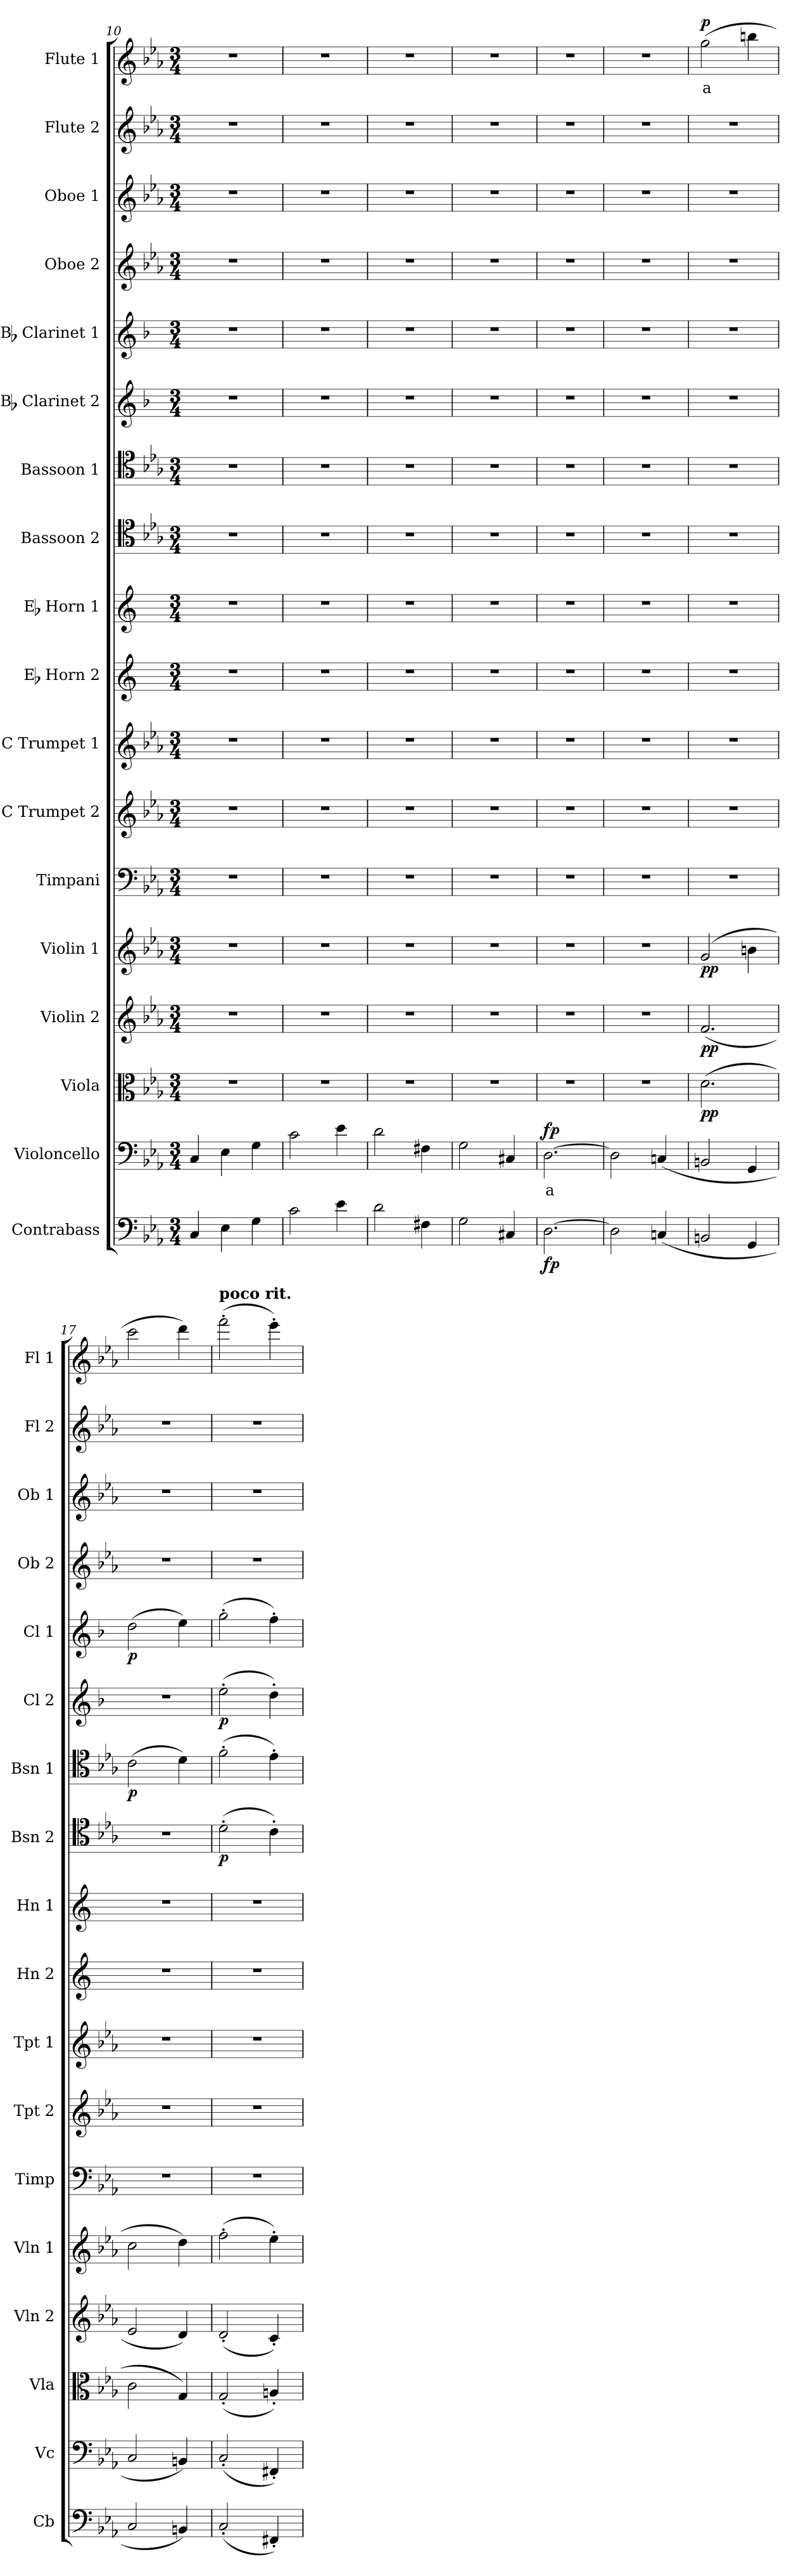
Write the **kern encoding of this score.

**kern	**dynam	**kern	**text	**dynam	**kern	**dynam	**kern	**dynam	**kern	**dynam	**kern	**kern	**kern	**kern	**kern	**kern	**dynam	**kern	**dynam	**kern	**dynam	**kern	**dynam	**kern	**kern	**kern	**kern	**text	**dynam
*part18	*part18	*part17	*part17	*part17	*part16	*part16	*part15	*part15	*part14	*part14	*part13	*part12	*part11	*part10	*part9	*part8	*part8	*part7	*part7	*part6	*part6	*part5	*part5	*part4	*part3	*part2	*part1	*part1	*part1
*staff18	*staff18	*staff17	*staff17	*staff17	*staff16	*staff16	*staff15	*staff15	*staff14	*staff14	*staff13	*staff12	*staff11	*staff10	*staff9	*staff8	*staff8	*staff7	*staff7	*staff6	*staff6	*staff5	*staff5	*staff4	*staff3	*staff2	*staff1	*staff1	*staff1
*I"Contrabass	*	*I"Violoncello	*	*	*I"Viola	*	*I"Violin 2	*	*I"Violin 1	*	*I"Timpani	*I"C Trumpet 2	*I"C Trumpet 1	*I"Eb Horn 2	*I"Eb Horn 1	*I"Bassoon 2	*	*I"Bassoon 1	*	*I"Bb Clarinet 2	*	*I"Bb Clarinet 1	*	*I"Oboe 2	*I"Oboe 1	*I"Flute 2	*I"Flute 1	*	*
*I'Cb	*	*I'Vc	*	*	*I'Vla	*	*I'Vln 2	*	*I'Vln 1	*	*I'Timp	*I'Tpt 2	*I'Tpt 1	*I'Hn 2	*I'Hn 1	*I'Bsn 2	*	*I'Bsn 1	*	*I'Cl 2	*	*I'Cl 1	*	*I'Ob 2	*I'Ob 1	*I'Fl 2	*I'Fl 1	*	*
*clefF4	*	*clefF4	*	*	*clefC3	*	*clefG2	*	*clefG2	*	*clefF4	*clefG2	*clefG2	*clefG2	*clefG2	*clefC4	*	*clefC4	*	*clefG2	*	*clefG2	*	*clefG2	*clefG2	*clefG2	*clefG2	*	*
*ITrd7c12	*	*	*	*	*	*	*	*	*	*	*	*	*	*ITrd4c7	*ITrd4c7	*	*	*	*	*ITrd1c2	*	*ITrd1c2	*	*	*	*	*	*	*
*k[b-e-a-]	*	*k[b-e-a-]	*	*	*k[b-e-a-]	*	*k[b-e-a-]	*	*k[b-e-a-]	*	*k[b-e-a-]	*k[b-e-a-]	*k[b-e-a-]	*k[b-]	*k[b-]	*k[b-e-a-]	*	*k[b-e-a-]	*	*k[b-e-a-]	*	*k[b-e-a-]	*	*k[b-e-a-]	*k[b-e-a-]	*k[b-e-a-]	*k[b-e-a-]	*	*
*M3/4	*	*M3/4	*	*	*M3/4	*	*M3/4	*	*M3/4	*	*M3/4	*M3/4	*M3/4	*M3/4	*M3/4	*M3/4	*	*M3/4	*	*M3/4	*	*M3/4	*	*M3/4	*M3/4	*M3/4	*M3/4	*	*
=10	=10	=10	=10	=10	=10	=10	=10	=10	=10	=10	=10	=10	=10	=10	=10	=10	=10	=10	=10	=10	=10	=10	=10	=10	=10	=10	=10	=10	=10
4CC/	.	4C/	.	.	2.r	.	2.r	.	2.r	.	2.r	2.r	2.r	2.r	2.r	2.r	.	2.r	.	2.r	.	2.r	.	2.r	2.r	2.r	2.r	.	.
4EE-\	.	4E-\	.	.	.	.	.	.	.	.	.	.	.	.	.	.	.	.	.	.	.	.	.	.	.	.	.	.	.
4GG\	.	4G\	.	.	.	.	.	.	.	.	.	.	.	.	.	.	.	.	.	.	.	.	.	.	.	.	.	.	.
=11	=11	=11	=11	=11	=11	=11	=11	=11	=11	=11	=11	=11	=11	=11	=11	=11	=11	=11	=11	=11	=11	=11	=11	=11	=11	=11	=11	=11	=11
2C\	.	2c\	.	.	2.r	.	2.r	.	2.r	.	2.r	2.r	2.r	2.r	2.r	2.r	.	2.r	.	2.r	.	2.r	.	2.r	2.r	2.r	2.r	.	.
4E-\	.	4e-\	.	.	.	.	.	.	.	.	.	.	.	.	.	.	.	.	.	.	.	.	.	.	.	.	.	.	.
=12	=12	=12	=12	=12	=12	=12	=12	=12	=12	=12	=12	=12	=12	=12	=12	=12	=12	=12	=12	=12	=12	=12	=12	=12	=12	=12	=12	=12	=12
2D\	.	2d\	.	.	2.r	.	2.r	.	2.r	.	2.r	2.r	2.r	2.r	2.r	2.r	.	2.r	.	2.r	.	2.r	.	2.r	2.r	2.r	2.r	.	.
4FF#X\	.	4F#X\	.	.	.	.	.	.	.	.	.	.	.	.	.	.	.	.	.	.	.	.	.	.	.	.	.	.	.
=13	=13	=13	=13	=13	=13	=13	=13	=13	=13	=13	=13	=13	=13	=13	=13	=13	=13	=13	=13	=13	=13	=13	=13	=13	=13	=13	=13	=13	=13
2GG\	.	2G\	.	.	2.r	.	2.r	.	2.r	.	2.r	2.r	2.r	2.r	2.r	2.r	.	2.r	.	2.r	.	2.r	.	2.r	2.r	2.r	2.r	.	.
4CC#X/	.	4C#X/	.	.	.	.	.	.	.	.	.	.	.	.	.	.	.	.	.	.	.	.	.	.	.	.	.	.	.
=14	=14	=14	=14	=14	=14	=14	=14	=14	=14	=14	=14	=14	=14	=14	=14	=14	=14	=14	=14	=14	=14	=14	=14	=14	=14	=14	=14	=14	=14
!	!LO:DY:b	!	!LO:LY:b:color=#FF0000	!LO:DY:b	!	!	!	!	!	!	!	!	!	!	!	!	!	!	!	!	!	!	!	!	!	!	!	!	!
[2.DD\	fp	[2.D\	a	fp	2.r	.	2.r	.	2.r	.	2.r	2.r	2.r	2.r	2.r	2.r	.	2.r	.	2.r	.	2.r	.	2.r	2.r	2.r	2.r	.	.
=15	=15	=15	=15	=15	=15	=15	=15	=15	=15	=15	=15	=15	=15	=15	=15	=15	=15	=15	=15	=15	=15	=15	=15	=15	=15	=15	=15	=15	=15
2DD\]	.	2D\]	.	.	2.r	.	2.r	.	2.r	.	2.r	2.r	2.r	2.r	2.r	2.r	.	2.r	.	2.r	.	2.r	.	2.r	2.r	2.r	2.r	.	.
(4CCn/	.	(4Cn/	.	.	.	.	.	.	.	.	.	.	.	.	.	.	.	.	.	.	.	.	.	.	.	.	.	.	.
!!LO:PB:g=z
=16	=16	=16	=16	=16	=16	=16	=16	=16	=16	=16	=16	=16	=16	=16	=16	=16	=16	=16	=16	=16	=16	=16	=16	=16	=16	=16	=16	=16	=16
!	!	!	!	!	!	!LO:DY:b	!	!LO:DY:b	!	!LO:DY:b	!	!	!	!	!	!	!	!	!	!	!	!	!	!	!	!	!	!LO:LY:b:color=#FF0000	!LO:DY:b
2BBBn/	.	2BBn/	.	.	(2.d\	pp	(2.f/	pp	(2g/	pp	2.r	2.r	2.r	2.r	2.r	2.r	.	2.r	.	2.r	.	2.r	.	2.r	2.r	2.r	(2gg\	a	p
4GGG/	.	4GG/	.	.	.	.	.	.	4bn\	.	.	.	.	.	.	.	.	.	.	.	.	.	.	.	.	.	4bbn\	.	.
=17	=17	=17	=17	=17	=17	=17	=17	=17	=17	=17	=17	=17	=17	=17	=17	=17	=17	=17	=17	=17	=17	=17	=17	=17	=17	=17	=17	=17	=17
!	!	!	!	!	!	!	!	!	!	!	!	!	!	!	!	!	!	!	!LO:DY:b	!	!	!	!LO:DY:b	!	!	!	!	!	!
2CC/	.	2C/	.	.	2c\	.	2e-/	.	2cc\	.	2.r	2.r	2.r	2.r	2.r	2.r	.	(2c\	p	2.r	.	(2cc\	p	2.r	2.r	2.r	2ccc\	.	.
4BBBn/)	.	4BBn/)	.	.	4G/)	.	4d/)	.	4dd\)	.	.	.	.	.	.	.	.	4d\)	.	.	.	4dd\)	.	.	.	.	4ddd\)	.	.
=18	=18	=18	=18	=18	=18	=18	=18	=18	=18	=18	=18	=18	=18	=18	=18	=18	=18	=18	=18	=18	=18	=18	=18	=18	=18	=18	=18	=18	=18
!	!	!	!	!	!	!	!	!	!	!	!	!	!	!	!	!	!	!	!	!	!	!	!	!	!	!	!LO:TX:a:B:t=poco rit.	!	!
!	!	!	!	!	!	!	!	!	!	!	!	!	!	!	!	!	!LO:DY:b	!	!	!	!LO:DY:b	!	!	!	!	!	!	!	!
(2CC'/	.	(2C'/	.	.	(2G'/	.	(2d'/	.	(2ff'\	.	2.r	2.r	2.r	2.r	2.r	(2d'\	p	(2f'\	.	(2dd'\	p	(2ff'\	.	2.r	2.r	2.r	(2fff'\	.	.
4FFF#X'/)	.	4FF#X'/)	.	.	4An'/)	.	4c'/)	.	4ee-'\)	.	.	.	.	.	.	4c'\)	.	4e-'\)	.	4cc'\)	.	4ee-'\)	.	.	.	.	4eee-'\)	.	.
=	=	=	=	=	=	=	=	=	=	=	=	=	=	=	=	=	=	=	=	=	=	=	=	=	=	=	=	=	=
*-	*-	*-	*-	*-	*-	*-	*-	*-	*-	*-	*-	*-	*-	*-	*-	*-	*-	*-	*-	*-	*-	*-	*-	*-	*-	*-	*-	*-	*-
